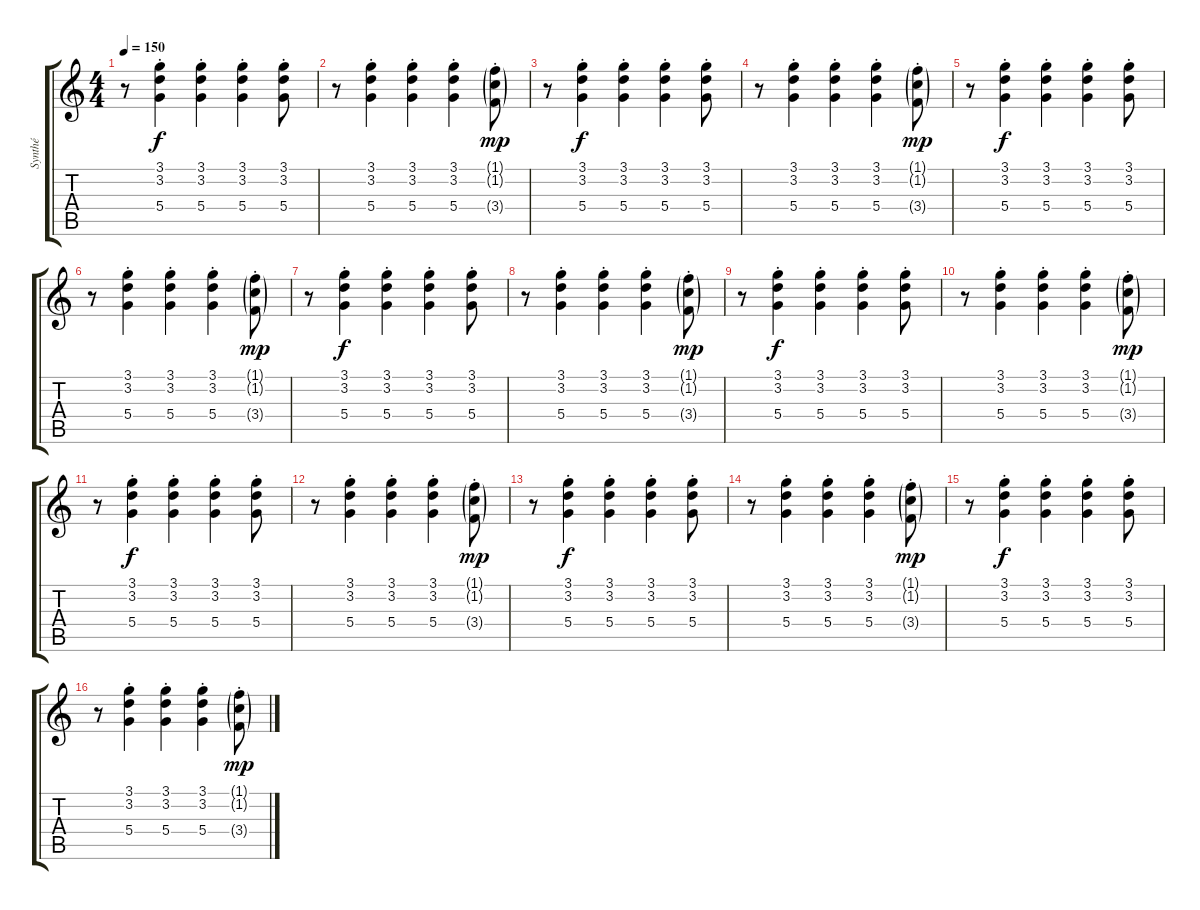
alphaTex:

\track ("Synthé" "Synthé") {instrument banjo}
\staff {score tabs}
\tuning (E4 B3 G3 D3 A2 E2) {hide}
\displaytranspose 12
\ts (4 4)
\tempo 150
\clef g2
\ks c
r.8{dy f instrument banjo} (3.1{st} 3.2{st} 5.4{st}).4 (3.1{st} 3.2{st} 5.4{st}).4 (3.1{st} 3.2{st} 5.4{st}).4 (3.1{st} 3.2{st} 5.4{st}).8 |
r.8 (3.1{st} 3.2{st} 5.4{st}).4 (3.1{st} 3.2{st} 5.4{st}).4 (3.1{st} 3.2{st} 5.4{st}).4 (1.1{g st} 1.2{g st} 3.4{g st}).8{dy mp} |
r.8 (3.1{st} 3.2{st} 5.4{st}).4{dy f} (3.1{st} 3.2{st} 5.4{st}).4 (3.1{st} 3.2{st} 5.4{st}).4 (3.1{st} 3.2{st} 5.4{st}).8 |
r.8 (3.1{st} 3.2{st} 5.4{st}).4 (3.1{st} 3.2{st} 5.4{st}).4 (3.1{st} 3.2{st} 5.4{st}).4 (1.1{g st} 1.2{g st} 3.4{g st}).8{dy mp} |
r.8 (3.1{st} 3.2{st} 5.4{st}).4{dy f} (3.1{st} 3.2{st} 5.4{st}).4 (3.1{st} 3.2{st} 5.4{st}).4 (3.1{st} 3.2{st} 5.4{st}).8 |
r.8 (3.1{st} 3.2{st} 5.4{st}).4 (3.1{st} 3.2{st} 5.4{st}).4 (3.1{st} 3.2{st} 5.4{st}).4 (1.1{g st} 1.2{g st} 3.4{g st}).8{dy mp} |
r.8 (3.1{st} 3.2{st} 5.4{st}).4{dy f} (3.1{st} 3.2{st} 5.4{st}).4 (3.1{st} 3.2{st} 5.4{st}).4 (3.1{st} 3.2{st} 5.4{st}).8 |
r.8 (3.1{st} 3.2{st} 5.4{st}).4 (3.1{st} 3.2{st} 5.4{st}).4 (3.1{st} 3.2{st} 5.4{st}).4 (1.1{g st} 1.2{g st} 3.4{g st}).8{dy mp} |
r.8 (3.1{st} 3.2{st} 5.4{st}).4{dy f} (3.1{st} 3.2{st} 5.4{st}).4 (3.1{st} 3.2{st} 5.4{st}).4 (3.1{st} 3.2{st} 5.4{st}).8 |
r.8 (3.1{st} 3.2{st} 5.4{st}).4 (3.1{st} 3.2{st} 5.4{st}).4 (3.1{st} 3.2{st} 5.4{st}).4 (1.1{g st} 1.2{g st} 3.4{g st}).8{dy mp} |
r.8 (3.1{st} 3.2{st} 5.4{st}).4{dy f} (3.1{st} 3.2{st} 5.4{st}).4 (3.1{st} 3.2{st} 5.4{st}).4 (3.1{st} 3.2{st} 5.4{st}).8 |
r.8 (3.1{st} 3.2{st} 5.4{st}).4 (3.1{st} 3.2{st} 5.4{st}).4 (3.1{st} 3.2{st} 5.4{st}).4 (1.1{g st} 1.2{g st} 3.4{g st}).8{dy mp} |
r.8 (3.1{st} 3.2{st} 5.4{st}).4{dy f} (3.1{st} 3.2{st} 5.4{st}).4 (3.1{st} 3.2{st} 5.4{st}).4 (3.1{st} 3.2{st} 5.4{st}).8 |
r.8 (3.1{st} 3.2{st} 5.4{st}).4 (3.1{st} 3.2{st} 5.4{st}).4 (3.1{st} 3.2{st} 5.4{st}).4 (1.1{g st} 1.2{g st} 3.4{g st}).8{dy mp} |
r.8 (3.1{st} 3.2{st} 5.4{st}).4{dy f} (3.1{st} 3.2{st} 5.4{st}).4 (3.1{st} 3.2{st} 5.4{st}).4 (3.1{st} 3.2{st} 5.4{st}).8 |
r.8 (3.1{st} 3.2{st} 5.4{st}).4 (3.1{st} 3.2{st} 5.4{st}).4 (3.1{st} 3.2{st} 5.4{st}).4 (1.1{g st} 1.2{g st} 3.4{g st}).8{dy mp}
